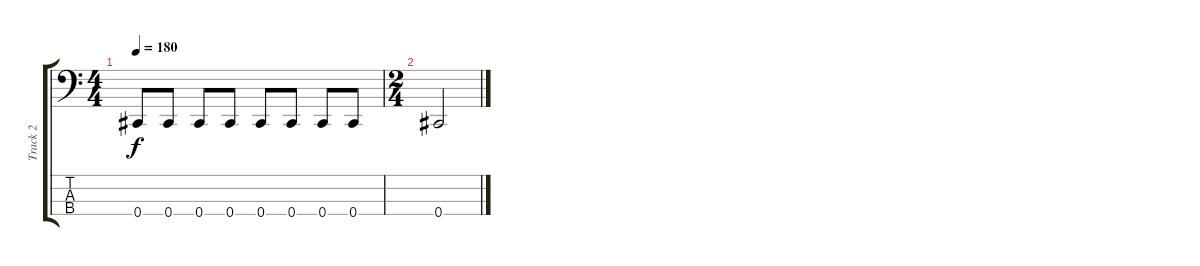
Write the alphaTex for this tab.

\track ("Track 2" "Track 2") {instrument electricbasspick}
\staff {score tabs}
\tuning (E2 B1 Gb1 Db1) {hide}
\ts (4 4)
\tempo 180
\clef f4
\ks c
0.4.8{dy f} 0.4.8 0.4.8 0.4.8 0.4.8 0.4.8 0.4.8 0.4.8 |
\ts (2 4)
0.4.2
